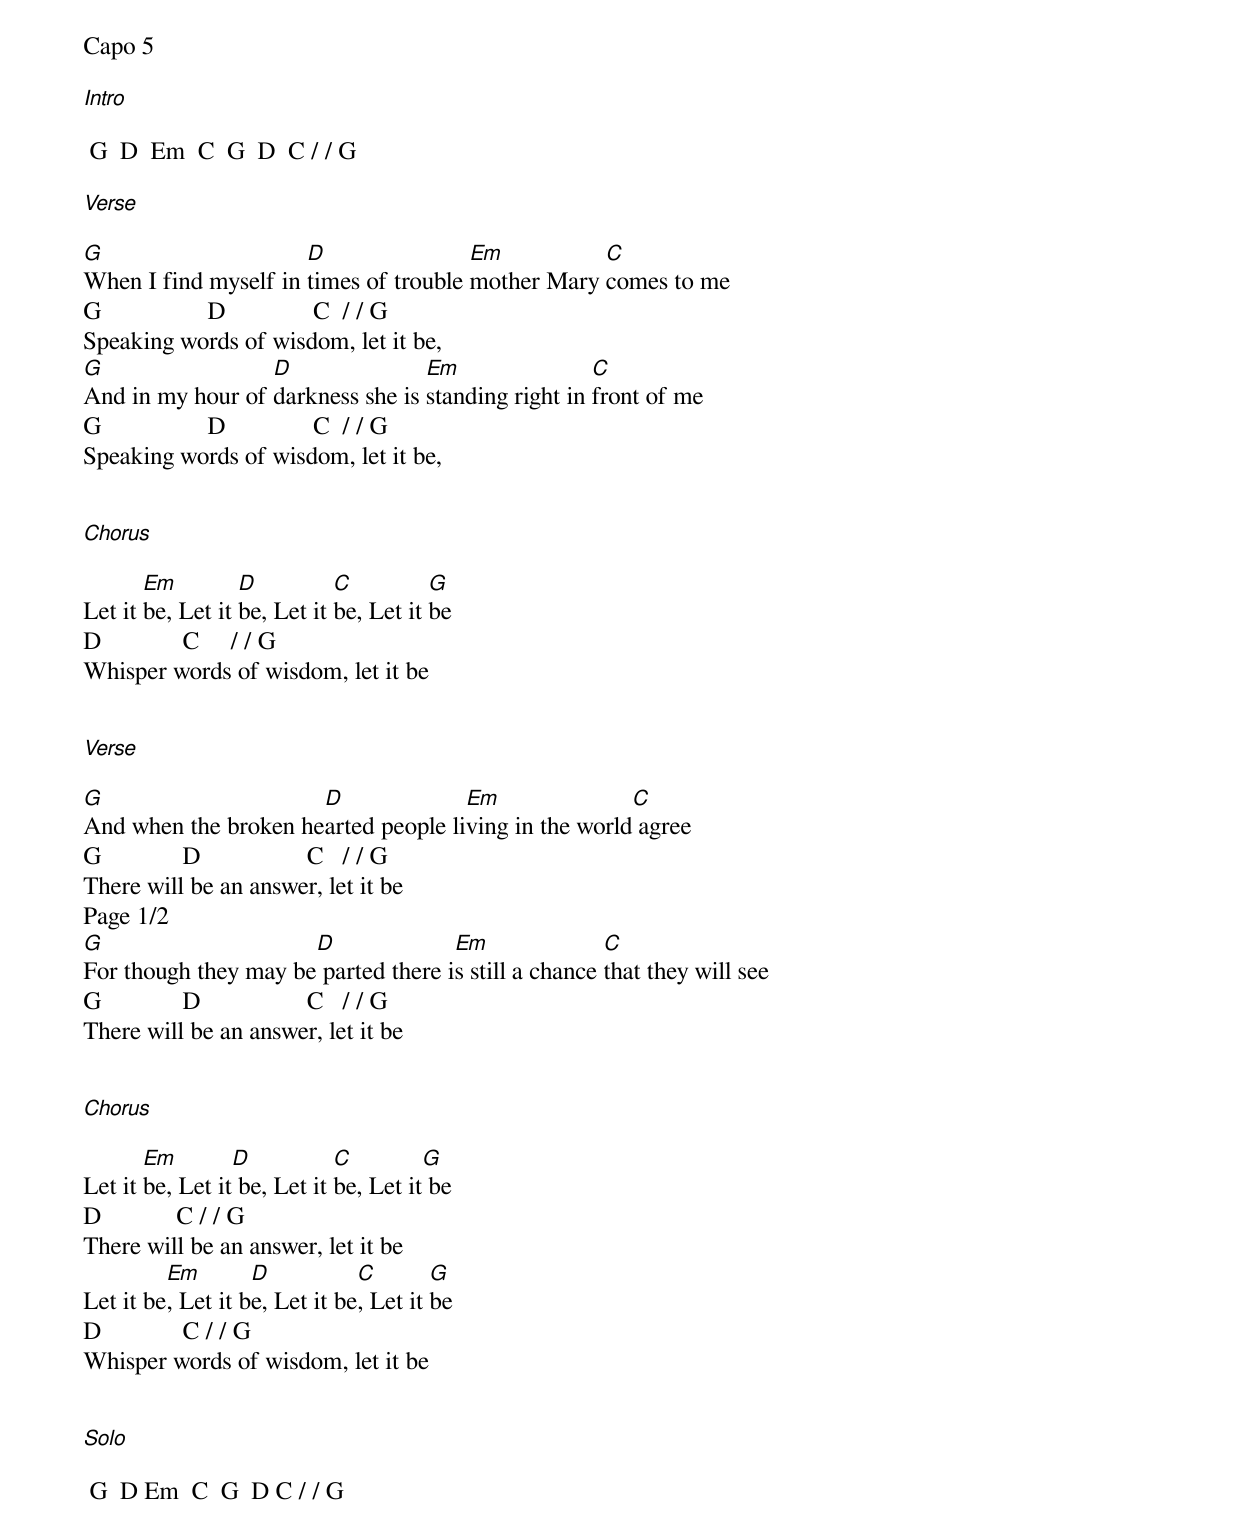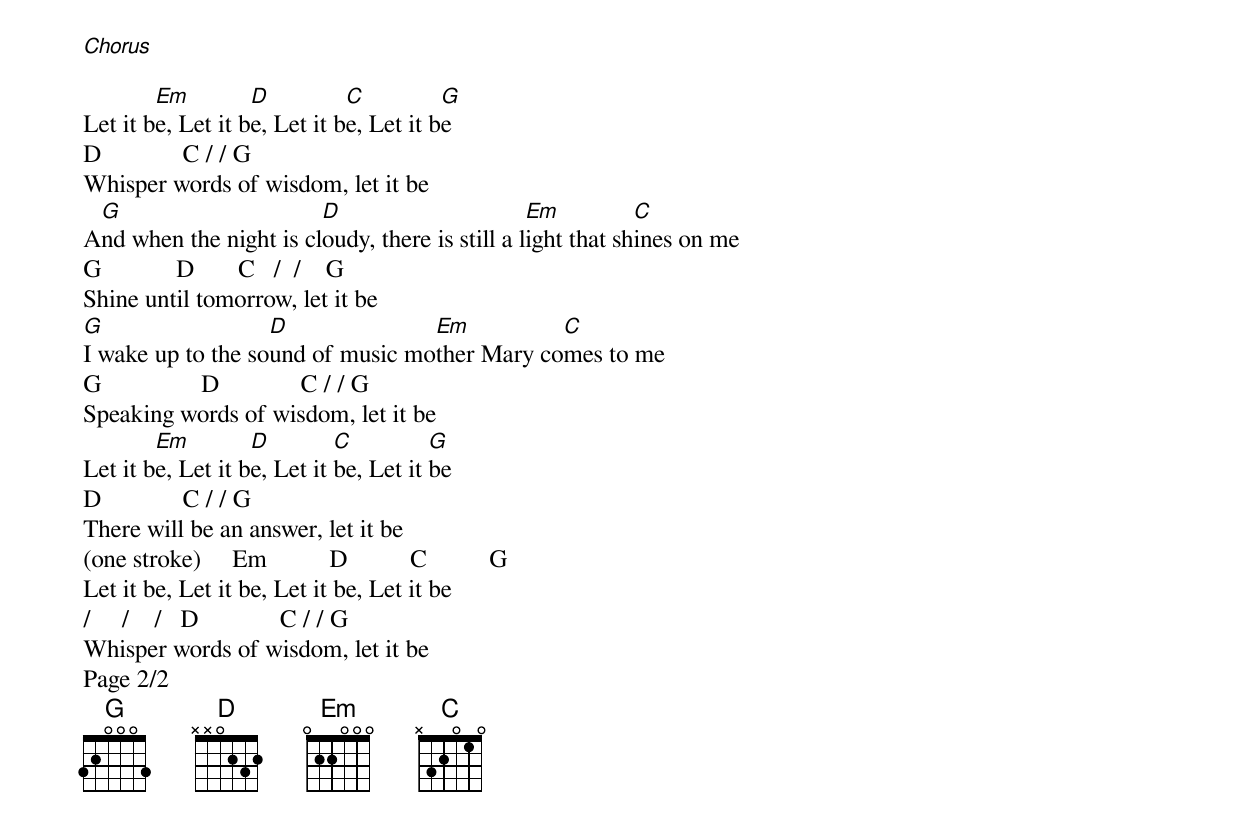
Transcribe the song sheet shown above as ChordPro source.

Capo 5

[Intro]

 G  D  Em  C  G  D  C / / G

[Verse]

[G]When I find myself in [D]times of trouble [Em]mother Mary [C]comes to me
G                 D              C  / / G
Speaking words of wisdom, let it be,
[G]And in my hour of [D]darkness she is [Em]standing right in [C]front of me
G                 D              C  / / G
Speaking words of wisdom, let it be,


[Chorus]

Let it [Em]be, Let it [D]be, Let it [C]be, Let it [G]be
D             C     / / G
Whisper words of wisdom, let it be


[Verse]

[G]And when the broken he[D]arted people li[Em]ving in the world[C] agree
G             D                 C   / / G
There will be an answer, let it be
Page 1/2
[G]For though they may be[D] parted there i[Em]s still a chance [C]that they will see
G             D                 C   / / G
There will be an answer, let it be


[Chorus]

Let it [Em]be, Let it[D] be, Let it [C]be, Let it[G] be
D            C / / G
There will be an answer, let it be
Let it be[Em], Let it b[D]e, Let it be[C], Let it [G]be
D             C / / G
Whisper words of wisdom, let it be


[Solo]

 G  D Em  C  G  D C / / G

[Chorus]

Let it b[Em]e, Let it b[D]e, Let it b[C]e, Let it b[G]e
D             C / / G
Whisper words of wisdom, let it be
A[G]nd when the night is cl[D]oudy, there is still a l[Em]ight that sh[C]ines on me
G            D       C   /  /    G
Shine until tomorrow, let it be
[G]I wake up to the so[D]und of music mo[Em]ther Mary co[C]mes to me
G                D             C / / G
Speaking words of wisdom, let it be
Let it b[Em]e, Let it b[D]e, Let it [C]be, Let it [G]be
D             C / / G
There will be an answer, let it be
(one stroke)     Em          D          C          G
Let it be, Let it be, Let it be, Let it be
/     /    /   D             C / / G
Whisper words of wisdom, let it be
Page 2/2
